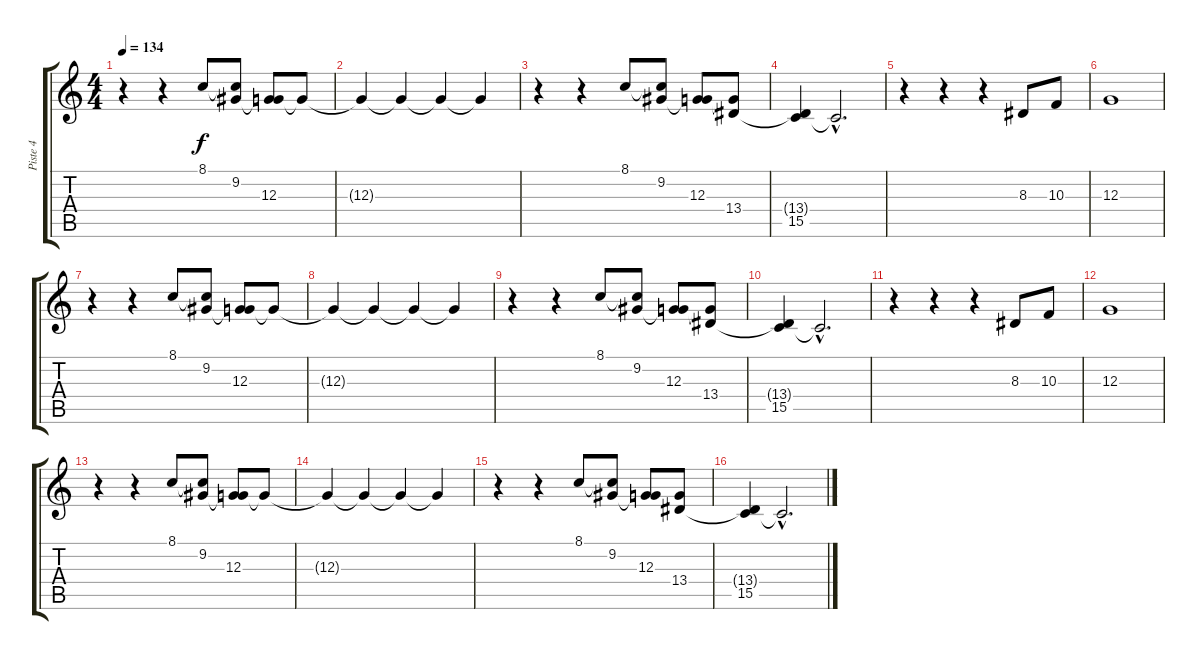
\track ("Piste 4" "Piste 4") {instrument musicbox}
\staff {score tabs}
\tuning (E4 B3 G3 D3 A2 E2) {hide}
\ts (4 4)
\tempo 134
\clef g2
\ks c
r.4{dy f} r.4 8.1.8 (8.1{t} 9.2).8 (9.2{t} 12.3).8 12.3{t}.8 |
12.3{t}.4 12.3{t}.4 12.3{t}.4 12.3{t}.4 |
r.4 r.4 8.1.8 (8.1{t} 9.2).8 (9.2{t} 12.3).8 (12.3{t} 13.4).8 |
(13.4{t} 15.5).4 15.5{hac t}.2{d} |
r.4 r.4 r.4 8.3.8 10.3.8 |
12.3.1 |
r.4 r.4 8.1.8 (8.1{t} 9.2).8 (9.2{t} 12.3).8 12.3{t}.8 |
12.3{t}.4 12.3{t}.4 12.3{t}.4 12.3{t}.4 |
r.4 r.4 8.1.8 (8.1{t} 9.2).8 (9.2{t} 12.3).8 (12.3{t} 13.4).8 |
(13.4{t} 15.5).4 15.5{hac t}.2{d} |
r.4 r.4 r.4 8.3.8 10.3.8 |
12.3.1 |
r.4 r.4 8.1.8 (8.1{t} 9.2).8 (9.2{t} 12.3).8 12.3{t}.8 |
12.3{t}.4 12.3{t}.4 12.3{t}.4 12.3{t}.4 |
r.4 r.4 8.1.8 (8.1{t} 9.2).8 (9.2{t} 12.3).8 (12.3{t} 13.4).8 |
(13.4{t} 15.5).4 15.5{hac t}.2{d}
